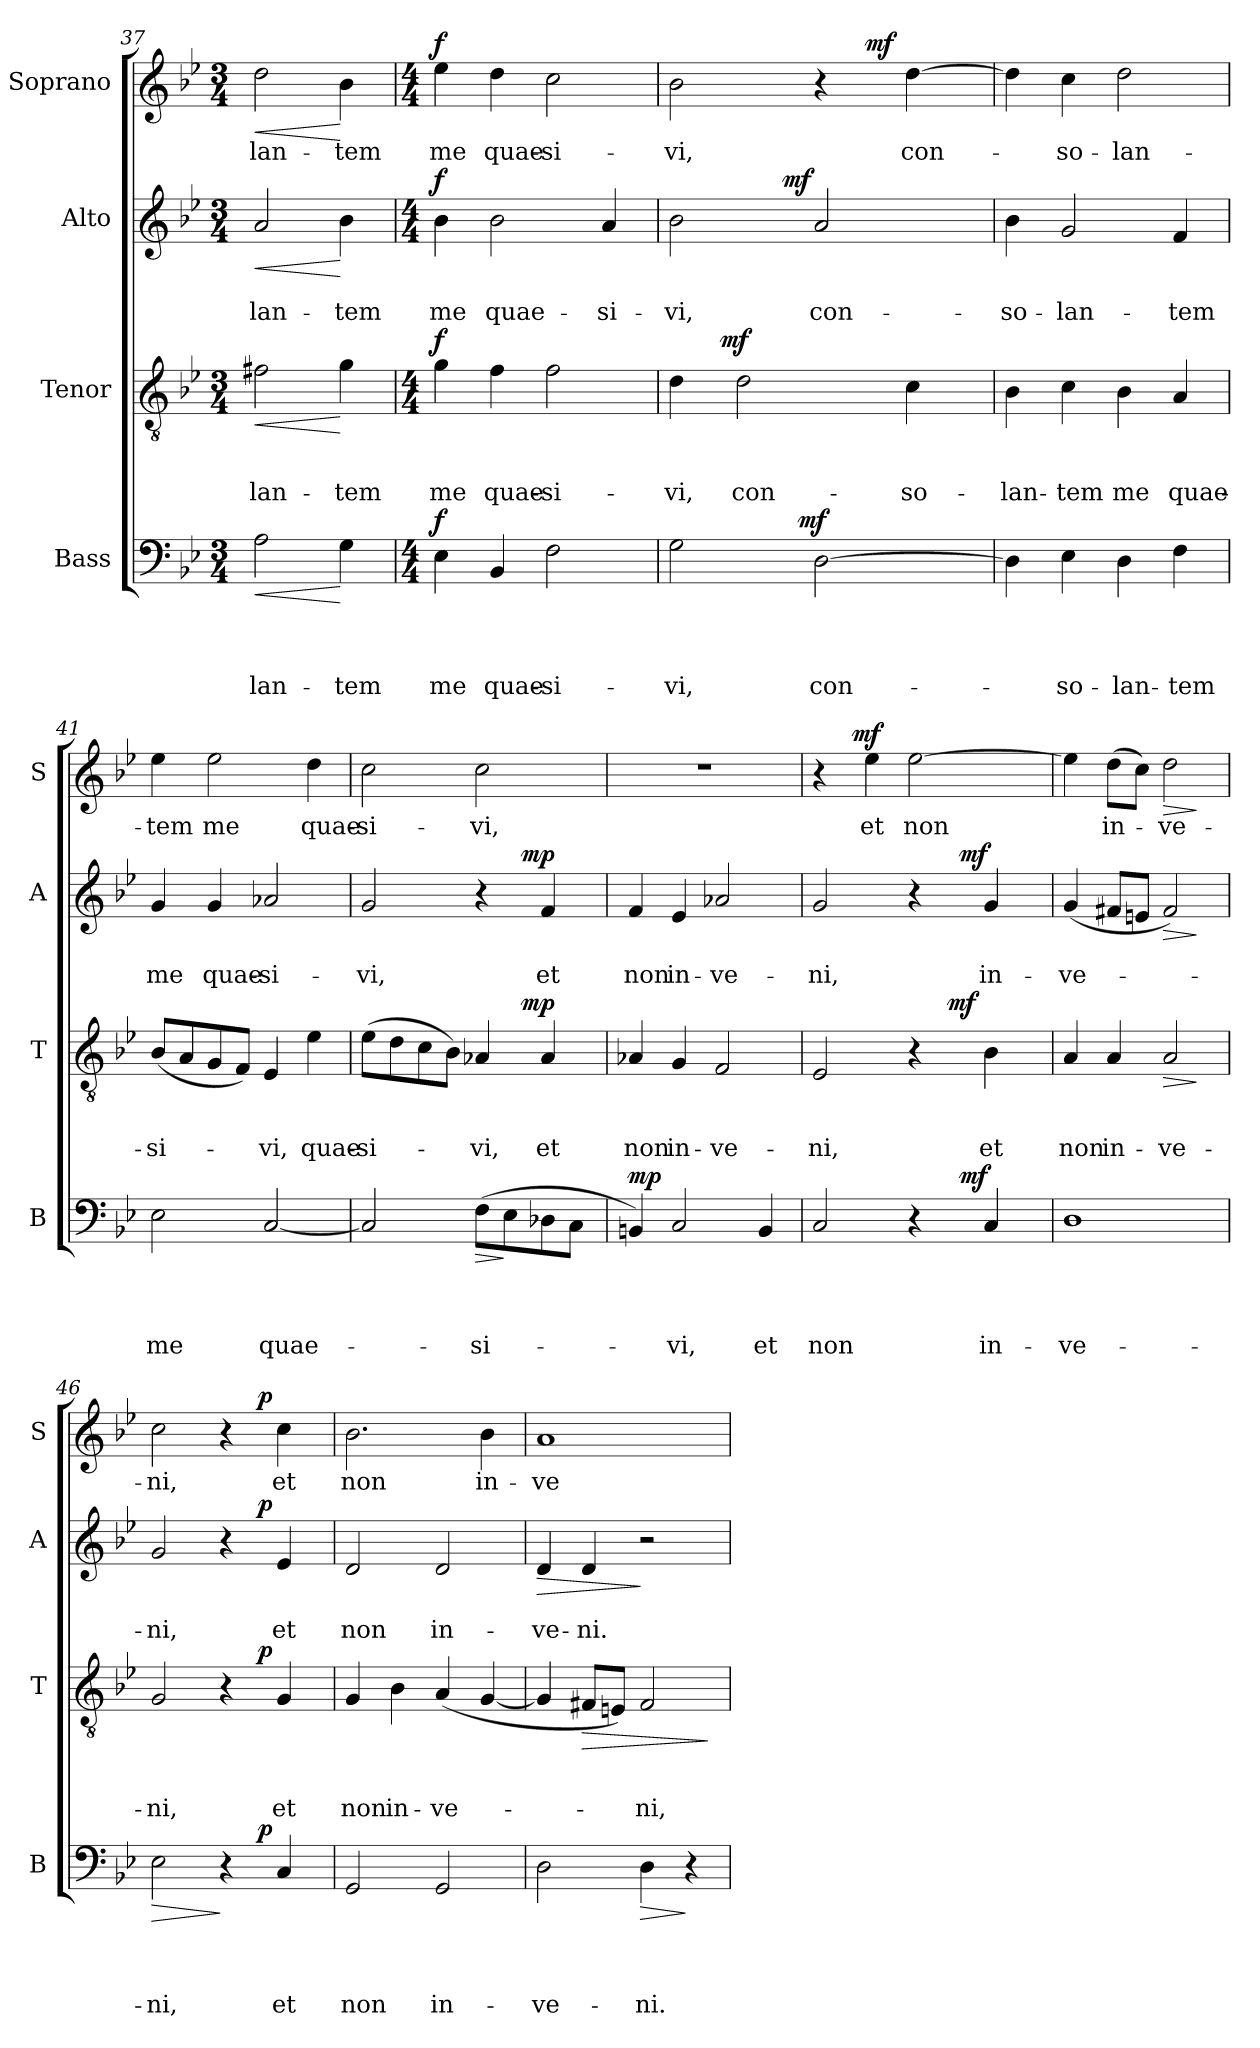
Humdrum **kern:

**kern	**text	**text	**text	**text	**dynam	**kern	**text	**text	**text	**dynam	**kern	**text	**text	**dynam	**kern	**text	**dynam
*part4	*part4	*part4	*part4	*part4	*part4	*part3	*part3	*part3	*part3	*part3	*part2	*part2	*part2	*part2	*part1	*part1	*part1
*staff4	*staff4	*staff4	*staff4	*staff4	*staff4	*staff3	*staff3	*staff3	*staff3	*staff3	*staff2	*staff2	*staff2	*staff2	*staff1	*staff1	*staff1
*I"Bass	*	*	*	*	*	*I"Tenor	*	*	*	*	*I"Alto	*	*	*	*I"Soprano	*	*
*I'B	*	*	*	*	*	*I'T	*	*	*	*	*I'A	*	*	*	*I'S	*	*
*clefF4	*	*	*	*	*	*clefGv2	*	*	*	*	*clefG2	*	*	*	*clefG2	*	*
*k[b-e-]	*	*	*	*	*	*k[b-e-]	*	*	*	*	*k[b-e-]	*	*	*	*k[b-e-]	*	*
*B-:	*	*	*	*	*	*B-:	*	*	*	*	*B-:	*	*	*	*B-:	*	*
*M3/4	*	*	*	*	*	*M3/4	*	*	*	*	*M3/4	*	*	*	*M3/4	*	*
=37	=37	=37	=37	=37	=37	=37	=37	=37	=37	=37	=37	=37	=37	=37	=37	=37	=37
!	!	!	!	!LO:LY:b	!LO:HP:b	!	!	!	!LO:LY:b	!LO:HP:b	!	!	!LO:LY:b	!LO:HP:b	!	!LO:LY:b	!LO:HP:b
2A\	.	.	.	-lan-	<	2f#X\	.	.	-lan-	<	2a/	.	-lan-	<	2dd\	-lan-	<
!	!	!	!	!LO:LY:b	!	!	!	!	!LO:LY:b	!	!	!	!LO:LY:b	!	!	!LO:LY:b	!
4G\	.	.	.	-tem	[	4g\	.	.	-tem	[	4b-\	.	-tem	[	4b-\	-tem	[
=38	=38	=38	=38	=38	=38	=38	=38	=38	=38	=38	=38	=38	=38	=38	=38	=38	=38
*M4/4	*	*	*	*	*	*M4/4	*	*	*	*	*M4/4	*	*	*	*M4/4	*	*
!	!	!	!	!LO:LY:b	!LO:DY:a	!	!	!	!LO:LY:b	!LO:DY:a	!	!	!LO:LY:b	!LO:DY:a	!	!LO:LY:b	!LO:DY:a
4E-\	.	.	.	me	f	4g\	.	.	me	f	4b-\	.	me	f	4ee-\	me	f
!	!	!	!	!LO:LY:b	!	!	!	!	!LO:LY:b	!	!	!	!LO:LY:b	!	!	!LO:LY:b	!
4BB-/	.	.	.	quae-	.	4f\	.	.	quae-	.	2b-\	.	quae-	.	4dd\	quae-	.
!	!	!	!	!LO:LY:b	!	!	!	!	!LO:LY:b	!	!	!	!	!	!	!LO:LY:b	!
2F\	.	.	.	-si-	.	2f\	.	.	-si-	.	.	.	.	.	2cc\	-si-	.
!	!	!	!	!	!	!	!	!	!	!	!	!	!LO:LY:b	!	!	!	!
.	.	.	.	.	.	.	.	.	.	.	4a/	.	-si-	.	.	.	.
=39	=39	=39	=39	=39	=39	=39	=39	=39	=39	=39	=39	=39	=39	=39	=39	=39	=39
!	!	!	!	!LO:LY:b	!	!	!	!	!LO:LY:b	!	!	!	!LO:LY:b	!	!	!LO:LY:b	!
*^	*	*	*	*	*	*^	*	*	*	*	*^	*	*	*	*^	*	*
2G\	4...ryy	.	.	.	-vi,	.	4d\	8..ryy	.	.	-vi,	.	2b-\	4..ryy	.	-vi,	.	2b-\	2ryy	-vi,	.
!	!	!	!	!	!	!	!	!	!	!	!	!LO:DY:a	!	!	!	!	!	!	!	!	!
.	.	.	.	.	.	.	.	2ryy	.	.	.	mf	.	.	.	.	.	.	.	.	.
!	!	!	!	!	!	!	!	!	!	!	!LO:LY:b	!	!	!	!	!	!	!	!	!	!
.	.	.	.	.	.	.	2d\	.	.	.	con-	.	.	.	.	.	.	.	.	.	.
!	!	!	!	!	!	!	!	!	!	!	!	!	!	!	!	!	!LO:DY:a	!	!	!	!
.	.	.	.	.	.	.	.	.	.	.	.	.	.	2ryy	.	.	mf	.	.	.	.
!	!	!	!	!	!	!LO:DY:a	!	!	!	!	!	!	!	!	!	!	!	!	!	!	!
.	2ryy	.	.	.	.	mf	.	.	.	.	.	.	.	.	.	.	.	.	.	.	.
!	!	!	!	!	!LO:LY:b	!	!	!	!	!	!	!	!	!	!	!LO:LY:b	!	!	!	!	!
[>2D\	.	.	.	.	con-	.	.	.	.	.	.	.	2a/	.	.	con-	.	4r	8ryy	.	.
.	.	.	.	.	.	.	.	.	.	.	.	.	.	.	.	.	.	.	32ryy	.	.
!	!	!	!	!	!	!	!	!	!	!	!	!	!	!	!	!	!	!	!	!	!LO:DY:a
.	.	.	.	.	.	.	.	.	.	.	.	.	.	.	.	.	.	.	4ryy	.	mf
.	.	.	.	.	.	.	.	4ryy	.	.	.	.	.	.	.	.	.	.	.	.	.
!	!	!	!	!	!	!	!	!	!	!	!LO:LY:b	!	!	!	!	!	!	!	!	!LO:LY:b	!
.	.	.	.	.	.	.	4c\	.	.	.	-so-	.	.	.	.	.	.	[>4dd\	.	con-	.
.	.	.	.	.	.	.	.	.	.	.	.	.	.	.	.	.	.	.	16.ryy	.	.
.	.	.	.	.	.	.	.	.	.	.	.	.	.	16ryy	.	.	.	.	.	.	.
.	32ryy	.	.	.	.	.	.	32ryy	.	.	.	.	.	.	.	.	.	.	.	.	.
=40	=40	=40	=40	=40	=40	=40	=40	=40	=40	=40	=40	=40	=40	=40	=40	=40	=40	=40	=40	=40	=40
!	!	!	!	!	!	!	!	!	!	!	!LO:LY:b	!	!	!	!	!LO:LY:b	!	!	!	!	!
*v	*v	*	*	*	*	*	*	*	*	*	*	*	*v	*v	*	*	*	*v	*v	*	*
*	*	*	*	*	*	*v	*v	*	*	*	*	*	*	*	*	*	*	*
4D\]	.	.	.	.	.	4B-\	.	.	-lan-	.	4b-\	.	-so-	.	4dd\]	.	.
!	!	!	!	!LO:LY:b	!	!	!	!	!LO:LY:b	!	!	!	!LO:LY:b	!	!	!LO:LY:b	!
4E-\	.	.	.	-so-	.	4c\	.	.	-tem	.	2g/	.	-lan-	.	4cc\	-so-	.
!	!	!	!	!LO:LY:b	!	!	!	!	!LO:LY:b	!	!	!	!	!	!	!LO:LY:b	!
4D\	.	.	.	-lan-	.	4B-\	.	.	me	.	.	.	.	.	2dd\	-lan-	.
!	!	!	!	!LO:LY:b	!	!	!	!	!LO:LY:b	!	!	!	!LO:LY:b	!	!	!	!
4F\	.	.	.	-tem	.	4A/	.	.	quae-	.	4f/	.	-tem	.	.	.	.
=41	=41	=41	=41	=41	=41	=41	=41	=41	=41	=41	=41	=41	=41	=41	=41	=41	=41
!	!	!	!	!LO:LY:b	!	!	!	!	!LO:LY:b	!	!	!	!LO:LY:b	!	!	!LO:LY:b	!
2E-\	.	.	.	me	.	(<8B-/L	.	.	-si-	.	4g/	.	me	.	4ee-\	-tem	.
.	.	.	.	.	.	8A/	.	.	.	.	.	.	.	.	.	.	.
!	!	!	!	!	!	!	!	!	!	!	!	!	!LO:LY:b	!	!	!LO:LY:b	!
.	.	.	.	.	.	8G/	.	.	.	.	4g/	.	quae-	.	2ee-\	me	.
.	.	.	.	.	.	8F/J)	.	.	.	.	.	.	.	.	.	.	.
!	!	!	!	!LO:LY:b	!	!	!	!	!LO:LY:b	!	!	!	!LO:LY:b	!	!	!	!
[>2C/	.	.	.	quae-	.	4E-/	.	.	-vi,	.	2a-X/	.	-si-	.	.	.	.
!	!	!	!	!	!	!	!	!	!LO:LY:b	!	!	!	!	!	!	!LO:LY:b	!
.	.	.	.	.	.	4e-\	.	.	quae-	.	.	.	.	.	4dd\	quae-	.
!!LO:PB:g=z
=42	=42	=42	=42	=42	=42	=42	=42	=42	=42	=42	=42	=42	=42	=42	=42	=42	=42
!	!	!	!	!	!	!	!	!	!LO:LY:b	!	!	!	!LO:LY:b	!	!	!LO:LY:b	!
*	*	*	*	*	*	*^	*	*	*	*	*^	*	*	*	*	*	*
2C/]	.	.	.	.	.	(>8e-\L	2ryy	.	.	-si-	.	2g/	2ryy	.	-vi,	.	2cc\	-si-	.
.	.	.	.	.	.	8d\	.	.	.	.	.	.	.	.	.	.	.	.	.
.	.	.	.	.	.	8c\	.	.	.	.	.	.	.	.	.	.	.	.	.
.	.	.	.	.	.	8B-\J)	.	.	.	.	.	.	.	.	.	.	.	.	.
!	!	!	!	!LO:LY:b	!LO:HP:b	!	!	!	!	!LO:LY:b	!	!	!	!	!	!	!	!LO:LY:b	!
(>8F\L	.	.	.	-si-	>	4A-X/	8.ryy	.	.	-vi,	.	4r	8.ryy	.	.	.	2cc\	-vi,	.
8E-\	.	.	.	.	]	.	.	.	.	.	.	.	.	.	.	.	.	.	.
!	!	!	!	!	!	!	!	!	!	!	!LO:DY:a	!	!	!	!	!LO:DY:a	!	!	!
.	.	.	.	.	.	.	4ryy	.	.	.	mp	.	4ryy	.	.	mp	.	.	.
!	!	!	!	!	!	!	!	!	!	!LO:LY:b	!	!	!	!	!LO:LY:b	!	!	!	!
8D-X\	.	.	.	.	.	4A-/	.	.	.	et	.	4f/	.	.	et	.	.	.	.
8C\J	.	.	.	.	.	.	.	.	.	.	.	.	.	.	.	.	.	.	.
.	.	.	.	.	.	.	16ryy	.	.	.	.	.	16ryy	.	.	.	.	.	.
=43	=43	=43	=43	=43	=43	=43	=43	=43	=43	=43	=43	=43	=43	=43	=43	=43	=43	=43	=43
!	!	!	!	!	!LO:DY:a	!	!	!	!	!LO:LY:b	!	!	!	!	!LO:LY:b	!	!	!	!
*	*	*	*	*	*	*v	*v	*	*	*	*	*	*	*	*	*	*	*	*
*	*	*	*	*	*	*	*	*	*	*	*v	*v	*	*	*	*	*	*
4BBn/)	.	.	.	.	mp	4A-X/	.	.	non	.	4f/	.	non	.	1r	.	.
!	!	!	!	!LO:LY:b	!	!	!	!	!LO:LY:b	!	!	!	!LO:LY:b	!	!	!	!
2C/	.	.	.	-vi,	.	4G/	.	.	in-	.	4e-/	.	in-	.	.	.	.
!	!	!	!	!	!	!	!	!	!LO:LY:b	!	!	!	!LO:LY:b	!	!	!	!
.	.	.	.	.	.	2F/	.	.	-ve-	.	2a-X/	.	-ve-	.	.	.	.
!	!	!	!	!LO:LY:b	!	!	!	!	!	!	!	!	!	!	!	!	!
4BB/	.	.	.	et	.	.	.	.	.	.	.	.	.	.	.	.	.
=44	=44	=44	=44	=44	=44	=44	=44	=44	=44	=44	=44	=44	=44	=44	=44	=44	=44
!	!	!	!	!LO:LY:b	!	!	!	!	!LO:LY:b	!	!	!	!LO:LY:b	!	!	!	!
*^	*	*	*	*	*	*^	*	*	*	*	*^	*	*	*	*^	*	*
2C/	2ryy	.	.	.	non	.	2E-/	2ryy	.	.	-ni,	.	2g/	2ryy	.	-ni,	.	4r	8..ryy	.	.
!	!	!	!	!	!	!	!	!	!	!	!	!	!	!	!	!	!	!	!	!	!LO:DY:a
.	.	.	.	.	.	.	.	.	.	.	.	.	.	.	.	.	.	.	2ryy	.	mf
!	!	!	!	!	!	!	!	!	!	!	!	!	!	!	!	!	!	!	!	!LO:LY:b	!
.	.	.	.	.	.	.	.	.	.	.	.	.	.	.	.	.	.	4ee-\	.	et	.
!	!	!	!	!	!	!	!	!	!	!	!	!	!	!	!	!	!	!	!	!LO:LY:b	!
4r	8.ryy	.	.	.	.	.	4r	8ryy	.	.	.	.	4r	8.ryy	.	.	.	[>2ee-\	.	non	.
.	.	.	.	.	.	.	.	32ryy	.	.	.	.	.	.	.	.	.	.	.	.	.
!	!	!	!	!	!	!	!	!	!	!	!	!LO:DY:a	!	!	!	!	!	!	!	!	!
.	.	.	.	.	.	.	.	4ryy	.	.	.	mf	.	.	.	.	.	.	.	.	.
!	!	!	!	!	!	!LO:DY:a	!	!	!	!	!	!	!	!	!	!	!LO:DY:a	!	!	!	!
.	4ryy	.	.	.	.	mf	.	.	.	.	.	.	.	4ryy	.	.	mf	.	.	.	.
.	.	.	.	.	.	.	.	.	.	.	.	.	.	.	.	.	.	.	4ryy	.	.
!	!	!	!	!	!LO:LY:b	!	!	!	!	!	!LO:LY:b	!	!	!	!	!LO:LY:b	!	!	!	!	!
4C/	.	.	.	.	in-	.	4B-\	.	.	.	et	.	4g/	.	.	in-	.	.	.	.	.
.	.	.	.	.	.	.	.	16.ryy	.	.	.	.	.	.	.	.	.	.	.	.	.
.	16ryy	.	.	.	.	.	.	.	.	.	.	.	.	16ryy	.	.	.	.	.	.	.
.	.	.	.	.	.	.	.	.	.	.	.	.	.	.	.	.	.	.	32ryy	.	.
=45	=45	=45	=45	=45	=45	=45	=45	=45	=45	=45	=45	=45	=45	=45	=45	=45	=45	=45	=45	=45	=45
!	!	!	!	!	!LO:LY:b	!	!	!	!	!	!LO:LY:b	!	!	!	!	!LO:LY:b	!	!	!	!	!
*v	*v	*	*	*	*	*	*	*	*	*	*	*	*v	*v	*	*	*	*v	*v	*	*
*	*	*	*	*	*	*v	*v	*	*	*	*	*	*	*	*	*	*	*
1D	.	.	.	-ve-	.	4A/	.	.	non	.	(<4g/	.	-ve-	.	4ee-\]	.	.
!	!	!	!	!	!	!	!	!	!LO:LY:b	!	!	!	!	!	!	!LO:LY:b	!
.	.	.	.	.	.	4A/	.	.	in-	.	8f#X/L	.	.	.	(>8dd\L	in-	.
.	.	.	.	.	.	.	.	.	.	.	8en/J	.	.	.	8cc\J)	.	.
!	!	!	!	!	!	!	!	!	!LO:LY:b	!LO:HP:b	!	!	!	!LO:HP:b	!	!LO:LY:b	!LO:HP:b
.	.	.	.	.	.	2A/	.	.	-ve-	>	2f#/)	.	.	>	2dd\	-ve-	>
.	.	.	.	.	.	.	.	.	.	]	.	.	.	]	.	.	]
=46	=46	=46	=46	=46	=46	=46	=46	=46	=46	=46	=46	=46	=46	=46	=46	=46	=46
!	!	!	!	!LO:LY:b	!LO:HP:b	!	!	!	!LO:LY:b	!	!	!	!LO:LY:b	!	!	!LO:LY:b	!
*^	*	*	*	*	*	*^	*	*	*	*	*^	*	*	*	*^	*	*
2E-\	2ryy	.	.	.	-ni,	>	2G/	2ryy	.	.	-ni,	.	2g/	2ryy	.	-ni,	.	2cc\	2ryy	-ni,	.
4r	8.ryy	.	.	.	.	]	4r	8.ryy	.	.	.	.	4r	8.ryy	.	.	.	4r	8.ryy	.	.
!	!	!	!	!	!	!LO:DY:a	!	!	!	!	!	!LO:DY:a	!	!	!	!	!LO:DY:a	!	!	!	!LO:DY:a
.	4ryy	.	.	.	.	p	.	4ryy	.	.	.	p	.	4ryy	.	.	p	.	4ryy	.	p
!	!	!	!	!	!LO:LY:b	!	!	!	!	!	!LO:LY:b	!	!	!	!	!LO:LY:b	!	!	!	!LO:LY:b	!
4C/	.	.	.	.	et	.	4G/	.	.	.	et	.	4e-/	.	.	et	.	4cc\	.	et	.
.	16ryy	.	.	.	.	.	.	16ryy	.	.	.	.	.	16ryy	.	.	.	.	16ryy	.	.
=47	=47	=47	=47	=47	=47	=47	=47	=47	=47	=47	=47	=47	=47	=47	=47	=47	=47	=47	=47	=47	=47
!	!	!	!	!	!LO:LY:b	!	!	!	!	!	!LO:LY:b	!	!	!	!	!LO:LY:b	!	!	!	!LO:LY:b	!
*v	*v	*	*	*	*	*	*	*	*	*	*	*	*v	*v	*	*	*	*v	*v	*	*
*	*	*	*	*	*	*v	*v	*	*	*	*	*	*	*	*	*	*	*
2GG/	.	.	.	non	.	4G/	.	.	non	.	2d/	.	non	.	2.b-\	non	.
!	!	!	!	!	!	!	!	!	!LO:LY:b	!	!	!	!	!	!	!	!
.	.	.	.	.	.	4B-\	.	.	in-	.	.	.	.	.	.	.	.
!	!	!	!	!LO:LY:b	!	!	!	!	!LO:LY:b	!	!	!	!LO:LY:b	!	!	!	!
2GG/	.	.	.	in-	.	(<4A/	.	.	-ve-	.	2d/	.	in-	.	.	.	.
!	!	!	!	!	!	!	!	!	!	!	!	!	!	!	!	!LO:LY:b	!
.	.	.	.	.	.	[<4G/	.	.	.	.	.	.	.	.	4b-\	in-	.
!!LO:LB:g=z
=48	=48	=48	=48	=48	=48	=48	=48	=48	=48	=48	=48	=48	=48	=48	=48	=48	=48
!	!	!	!	!LO:LY:b	!	!	!	!	!	!	!	!	!LO:LY:b	!LO:HP:b	!	!LO:LY:b	!
2D\	.	.	.	-ve-	.	4G/]	.	.	.	.	4d/	.	-ve-	>	1a	-ve-	.
!	!	!	!	!	!	!	!	!	!	!LO:HP:b	!	!	!LO:LY:b	!	!	!	!
.	.	.	.	.	.	8F#X/L	.	.	.	>	4d/	.	-ni.	.	.	.	.
.	.	.	.	.	.	8En/J)	.	.	.	.	.	.	.	.	.	.	.
!	!	!	!	!LO:LY:b	!LO:HP:b	!	!	!	!LO:LY:b	!	!	!	!	!	!	!	!
4D\	.	.	.	-ni.	>	2F#/	.	.	-ni,	.	2r	.	.	]	.	.	.
4r	.	.	.	.	]	.	.	.	.	.	.	.	.	.	.	.	.
.	.	.	.	.	.	.	.	.	.	]	.	.	.	.	.	.	.
=	=	=	=	=	=	=	=	=	=	=	=	=	=	=	=	=	=
*-	*-	*-	*-	*-	*-	*-	*-	*-	*-	*-	*-	*-	*-	*-	*-	*-	*-
